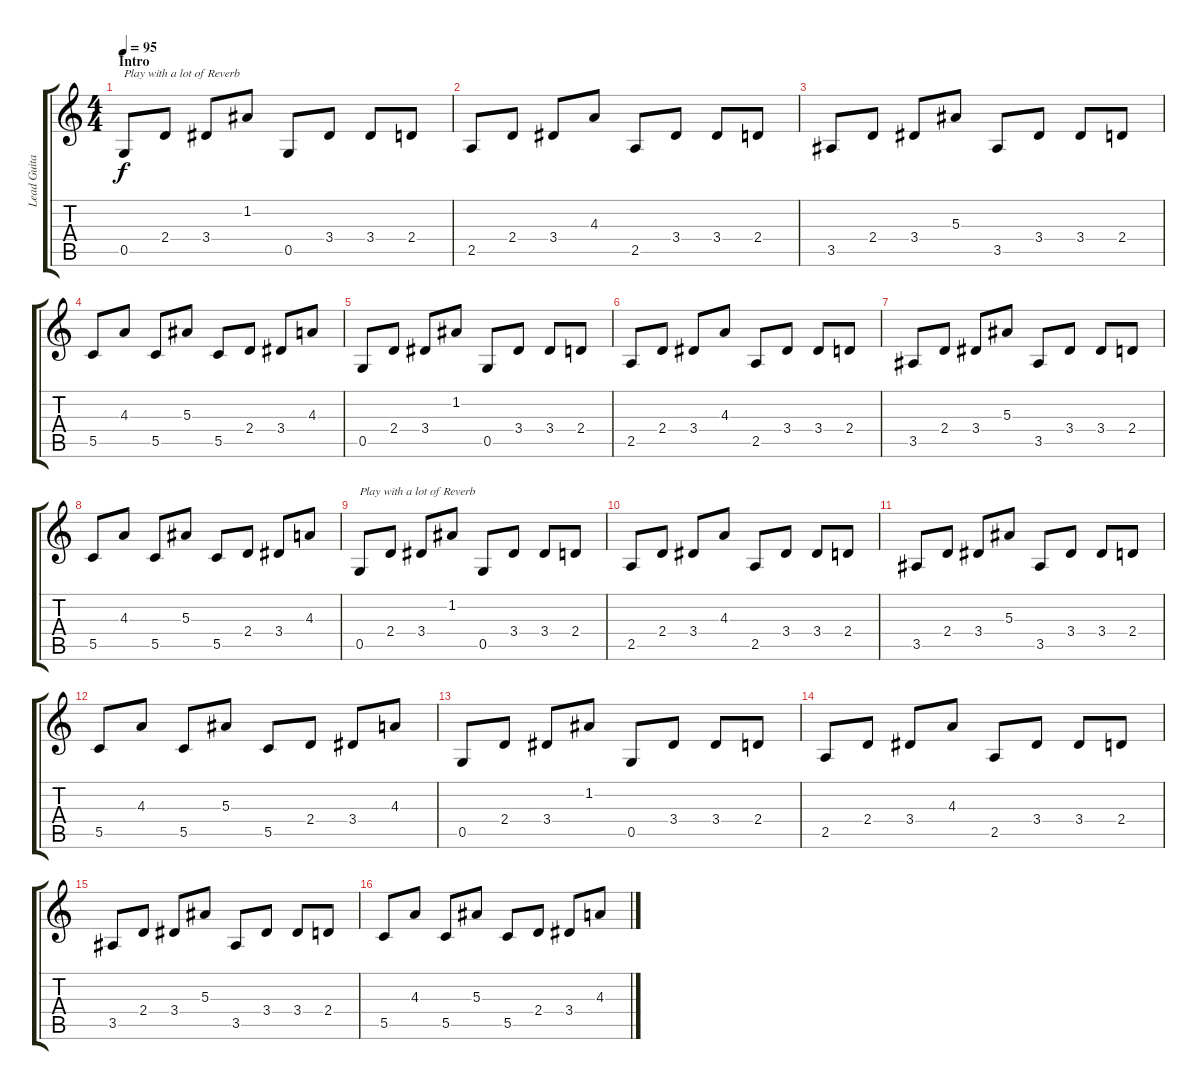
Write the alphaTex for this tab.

\track ("Lead Guitar" "Lead Guita") {instrument distortionguitar}
\staff {score tabs}
\tuning (D4 A3 F3 C3 G2 D2) {hide}
\ts (4 4)
\section ("" "Intro")
\tempo 95
\clef g2
\ks c
0.5.8{txt "Play with a lot of Reverb" dy f instrument electricguitarjazz} 2.4.8 3.4.8 1.2.8 0.5.8 3.4.8 3.4.8 2.4.8 |
2.5.8 2.4.8 3.4.8 4.3.8 2.5.8 3.4.8 3.4.8 2.4.8 |
3.5.8 2.4.8 3.4.8 5.3.8 3.5.8 3.4.8 3.4.8 2.4.8 |
5.5.8 4.3.8 5.5.8 5.3.8 5.5.8 2.4.8 3.4.8 4.3.8 |
0.5.8 2.4.8 3.4.8 1.2.8 0.5.8 3.4.8 3.4.8 2.4.8 |
2.5.8 2.4.8 3.4.8 4.3.8 2.5.8 3.4.8 3.4.8 2.4.8 |
3.5.8 2.4.8 3.4.8 5.3.8 3.5.8 3.4.8 3.4.8 2.4.8 |
5.5.8 4.3.8 5.5.8 5.3.8 5.5.8 2.4.8 3.4.8 4.3.8 |
0.5.8{txt "Play with a lot of Reverb"} 2.4.8 3.4.8 1.2.8 0.5.8 3.4.8 3.4.8 2.4.8 |
2.5.8 2.4.8 3.4.8 4.3.8 2.5.8 3.4.8 3.4.8 2.4.8 |
3.5.8 2.4.8 3.4.8 5.3.8 3.5.8 3.4.8 3.4.8 2.4.8 |
5.5.8 4.3.8 5.5.8 5.3.8 5.5.8 2.4.8 3.4.8 4.3.8 |
0.5.8 2.4.8 3.4.8 1.2.8 0.5.8 3.4.8 3.4.8 2.4.8 |
2.5.8 2.4.8 3.4.8 4.3.8 2.5.8 3.4.8 3.4.8 2.4.8 |
3.5.8 2.4.8 3.4.8 5.3.8 3.5.8 3.4.8 3.4.8 2.4.8 |
5.5.8 4.3.8 5.5.8 5.3.8 5.5.8 2.4.8 3.4.8 4.3.8
